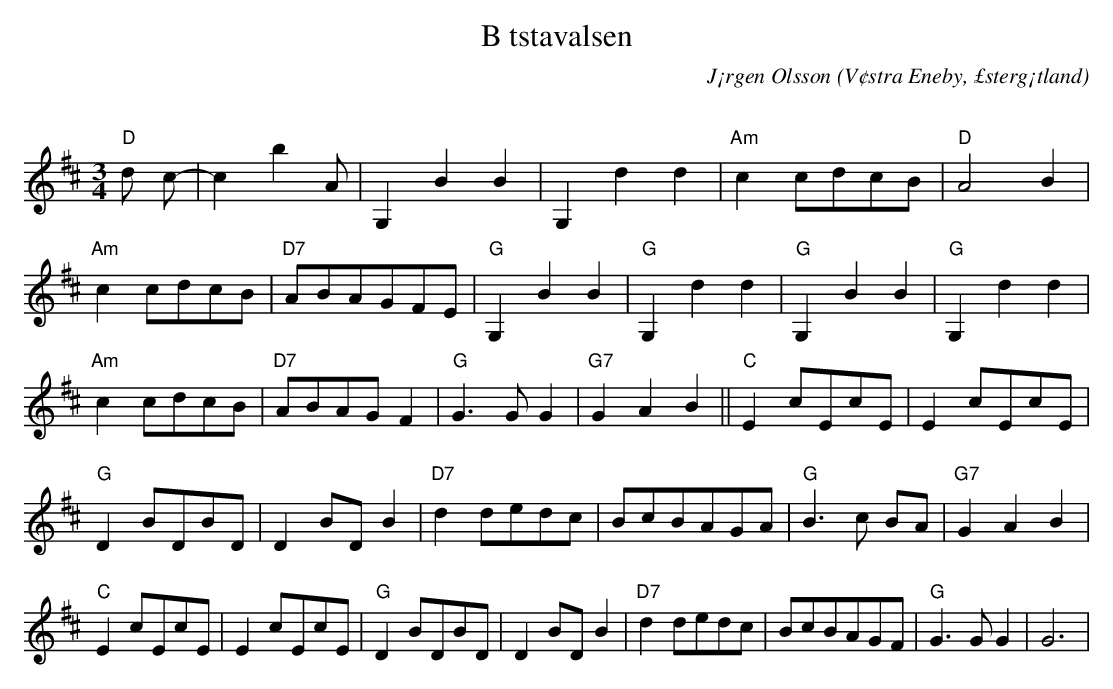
X:1
T:B tstavalsen
C:J¡rgen Olsson
O:V¢stra Eneby, £sterg¡tland
Q:140
M:3/4
L:1/8
K:D
"D"4d c-|c2b2A |G,2B2B2|G,2d2d2 |"Am" c2 cdcB| "D" A4 B2 |
 "Am" c2 cdcB |"D7" ABAGFE |"G"G,2B2B2|"G"G,2d2d2 |"G"G,2B2B2|"G"G,2d2d2 |
"Am" c2 cdcB| "D7" ABAGF2 | "G" G3 G G2 |"G7" G2A2B2||"C"E2 cEcE |E2 cEcE|
"G" D2 BDBD |D2 BD B2 |"D7"d2 dedc| BcBAGA|"G"B3 c BA|"G7" G2A2B2|
"C"E2 cEcE |E2 cEcE|"G" D2 BDBD |D2 BD B2 |"D7"d2 dedc| BcBAGF|"G" G3 G G2| G6 |
